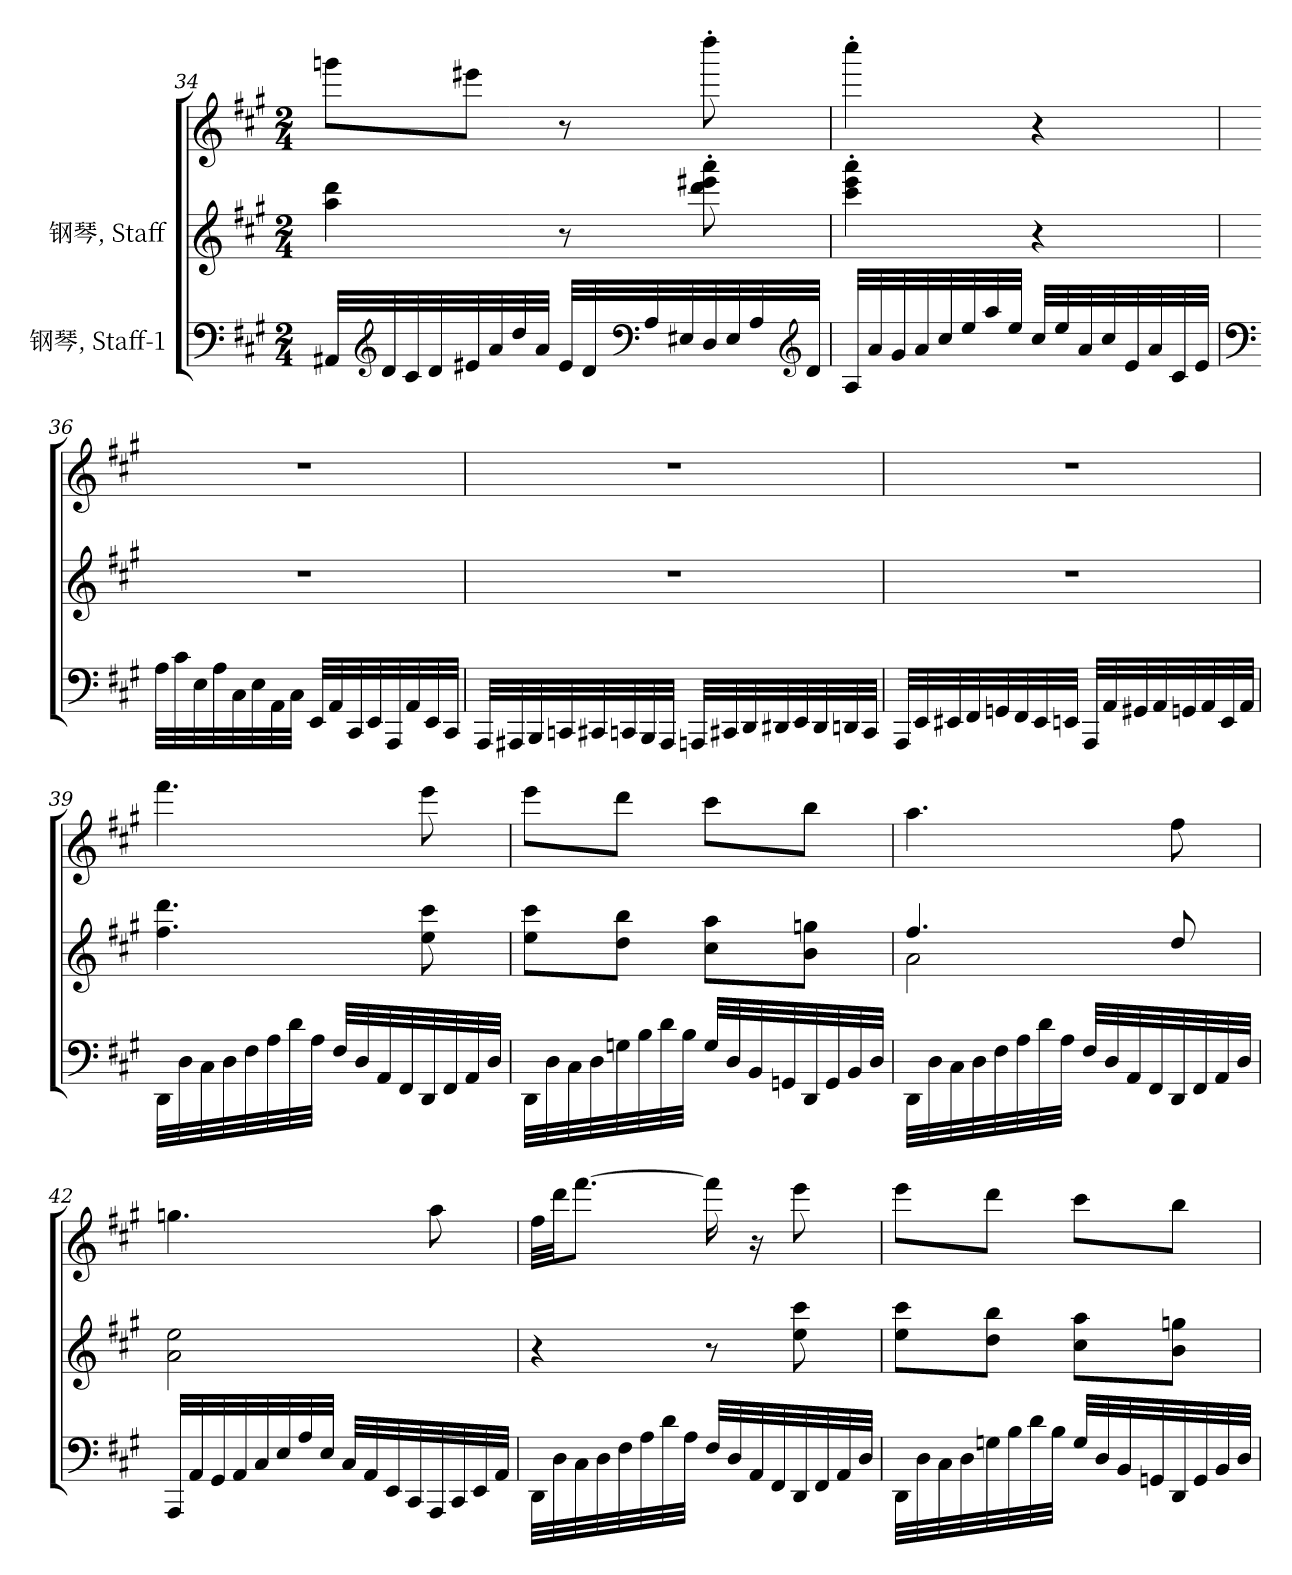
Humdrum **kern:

**kern	**kern	**kern
*part2	*part1	*part1
*staff3	*staff2	*staff1
*I"钢琴, Staff-1	*I"钢琴, Staff	*
!!LO:LB:g=z
*clefF4	*clefG2	*clefG2
*k[f#c#g#]	*k[f#c#g#]	*k[f#c#g#]
*M2/4	*M2/4	*M2/4
=34	=34	=34
32AA#X/LLL	4aa\ 4ddd\	8gggn\L
*clefG2	*	*
32d/	.	.
32c#/	.	.
32d/	.	.
32e#X/	.	8eee#X\J
32a/	.	.
32dd/	.	.
32a/JJJ	.	.
32e#/LLL	8r	8r
32d/	.	.
*clefF4	*	*
32A/	.	.
32E#X/	.	.
32D/	8ddd\' 8eee#X\' 8aaa\'	8dddd'\
32E#/	.	.
32A/	.	.
*clefG2	*	*
32d/JJJ	.	.
=35	=35	=35
32A/LLL	4ccc#\' 4eee\' 4aaa\'	4cccc#'\
32a/	.	.
32g#/	.	.
32a/	.	.
32cc#/	.	.
32ee/	.	.
32aa/	.	.
32ee/JJJ	.	.
32cc#/LLL	4r	4r
32ee/	.	.
32a/	.	.
32cc#/	.	.
32e/	.	.
32a/	.	.
32c#/	.	.
32e/JJJ	.	.
!!LO:PB:g=z
=36	=36	=36
*clefF4	*	*
32A\LLL	2r	2r
32c#\	.	.
32E\	.	.
32A\	.	.
32C#\	.	.
32E\	.	.
32AA\	.	.
32C#\JJJ	.	.
32EE/LLL	.	.
32AA/	.	.
32CC#/	.	.
32EE/	.	.
32AAA/	.	.
32AA/	.	.
32EE/	.	.
32CC#/JJJ	.	.
=37	=37	=37
32AAA/LLL	2r	2r
32AAA#X/	.	.
32BBB/	.	.
32CCn/	.	.
32CC#X/	.	.
32CCn/	.	.
32BBB/	.	.
32AAA#/JJJ	.	.
32AAAn/LLL	.	.
32CC#X/	.	.
32DD/	.	.
32DD#X/	.	.
32EE/	.	.
32DD#/	.	.
32DDn/	.	.
32CC#/JJJ	.	.
!!LO:LB:g=z
=38	=38	=38
32AAA/LLL	2r	2r
32EE/	.	.
32EE#X/	.	.
32FF#/	.	.
32GGn/	.	.
32FF#/	.	.
32EE#/	.	.
32EEn/JJJ	.	.
32AAA/LLL	.	.
32AA/	.	.
32GG#X/	.	.
32AA/	.	.
32GGn/	.	.
32AA/	.	.
32EE/	.	.
32AA/JJJ	.	.
=39	=39	=39
32DD\LLL	4.ff#\ 4.ddd\	4.fff#\
32D\	.	.
32C#\	.	.
32D\	.	.
32F#\	.	.
32A\	.	.
32d\	.	.
32A\JJJ	.	.
32F#/LLL	.	.
32D/	.	.
32AA/	.	.
32FF#/	.	.
32DD/	8ee\ 8ccc#\	8eee\
32FF#/	.	.
32AA/	.	.
32D/JJJ	.	.
!!LO:LB:g=z
=40	=40	=40
32DD\LLL	8ee\ 8ccc#\L	8eee\L
32D\	.	.
32C#\	.	.
32D\	.	.
32Gn\	8dd\ 8bb\J	8ddd\J
32B\	.	.
32d\	.	.
32B\JJJ	.	.
32G/LLL	8cc#\ 8aa\L	8ccc#\L
32D/	.	.
32BB/	.	.
32GGn/	.	.
32DD/	8b\ 8ggn\J	8bb\J
32GG/	.	.
32BB/	.	.
32D/JJJ	.	.
=41	=41	=41
*	*^	*
32DD\LLL	4.ff#/	2a\	4.aa\
32D\	.	.	.
32C#\	.	.	.
32D\	.	.	.
32F#\	.	.	.
32A\	.	.	.
32d\	.	.	.
32A\JJJ	.	.	.
32F#/LLL	.	.	.
32D/	.	.	.
32AA/	.	.	.
32FF#/	.	.	.
32DD/	8dd/	.	8ff#\
32FF#/	.	.	.
32AA/	.	.	.
32D/JJJ	.	.	.
*	*v	*v	*
!!LO:LB:g=z
=42	=42	=42
32AAA/LLL	2a\ 2ee\	4.ggn\
32AA/	.	.
32GG#/	.	.
32AA/	.	.
32C#/	.	.
32E/	.	.
32A/	.	.
32E/JJJ	.	.
32C#/LLL	.	.
32AA/	.	.
32EE/	.	.
32CC#/	.	.
32AAA/	.	8aa\
32CC#/	.	.
32EE/	.	.
32AA/JJJ	.	.
=43	=43	=43
32DD\LLL	4r	32ff#\LLL
32D\	.	32ddd\JJ
32C#\	.	[8.fff#\J
32D\	.	.
32F#\	.	.
32A\	.	.
32d\	.	.
32A\JJJ	.	.
32F#/LLL	8r	16fff#\]
32D/	.	.
32AA/	.	16r
32FF#/	.	.
32DD/	8ee\ 8ccc#\	8eee\
32FF#/	.	.
32AA/	.	.
32D/JJJ	.	.
!!LO:PB:g=z
=44	=44	=44
32DD\LLL	8ee\ 8ccc#\L	8eee\L
32D\	.	.
32C#\	.	.
32D\	.	.
32Gn\	8dd\ 8bb\J	8ddd\J
32B\	.	.
32d\	.	.
32B\JJJ	.	.
32G/LLL	8cc#\ 8aa\L	8ccc#\L
32D/	.	.
32BB/	.	.
32GGn/	.	.
32DD/	8b\ 8ggn\J	8bb\J
32GG/	.	.
32BB/	.	.
32D/JJJ	.	.
=	=	=
*-	*-	*-
